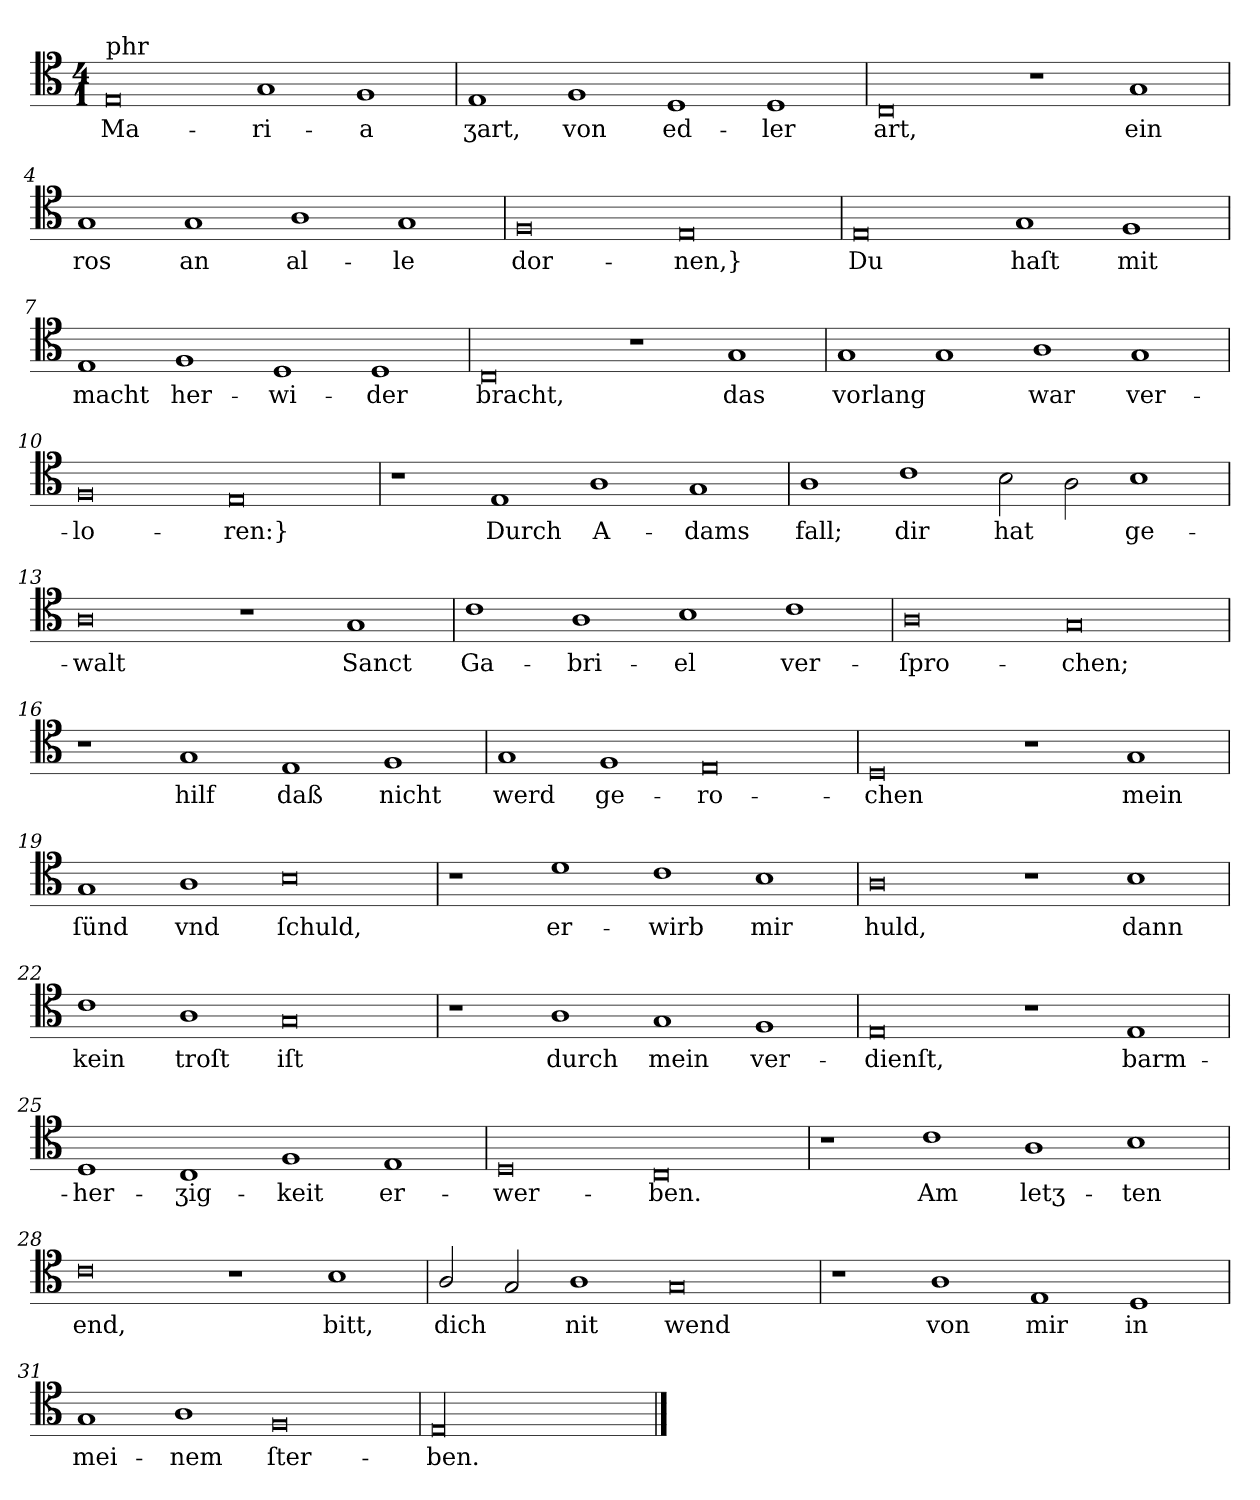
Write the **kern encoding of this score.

**kern	**text
*part1	*part1
*staff1	*staff1
*clefC4	*
*k[]	*
*E:phr	*
*M4/1	*
=1	=1
!LO:TX:a:t=phr	!
0E	Ma-
1G	-ri-
1F	-a
=2	=2
1E	ʒart,
1F	von
1D	ed-
1D	-ler
=3	=3
0C	art,
1r	.
1G	ein
=4	=4
1G	ros
1G	an
1A	al-
1G	-le
=5	=5
0F	dor-
0E	-nen,}
=6	=6
0E	Du
1G	haſt
1F	mit
=7	=7
1E	macht
1F	her-
1D	-wi-
1D	-der
=8	=8
0C	bracht,
1r	.
1G	das
=9	=9
1G	vorlang
1G	.
1A	war
1G	ver-
=10	=10
0F	-lo-
0E	-ren:}
=11	=11
1r	.
1E	Durch
1A	A-
1G	-dams
=12	=12
1A	fall;
1c	dir
2B	hat
2A	.
1B	ge-
=13	=13
0A	-walt
1r	.
1G	Sanct
=14	=14
1c	Ga-
1A	-bri-
1B	-el
1c	ver-
=15	=15
0A	-ſpro-
0G	-chen;
=16	=16
1r	.
1G	hilf
1E	daß
1F	nicht
=17	=17
1G	werd
1F	ge-
0E	-ro-
=18	=18
0D	-chen
1r	.
1G	mein
=19	=19
1G	ſünd
1A	vnd
0B	ſchuld,
=20	=20
1r	.
1d	er-
1c	-wirb
1B	mir
=21	=21
0A	huld,
1r	.
1B	dann
=22	=22
1c	kein
1A	troſt
0G	iſt
=23	=23
1r	.
1A	durch
1G	mein
1F	ver-
=24	=24
0E	-dienſt,
1r	.
1E	barm-
=25	=25
1D	-her-
1C	-ʒig-
1F	-keit
1E	er-
=26	=26
0D	-wer-
0C	-ben.
=27	=27
1r	.
1c	Am
1A	letʒ-
1B	-ten
=28	=28
0c	end,
1r	.
1B	bitt,
=29	=29
2A/	dich
2G	.
1A	nit
0G	wend
=30	=30
1r	.
1A	von
1E	mir
1D	in
=31	=31
1G	mei-
1A	-nem
0F	ſter-
=32	=32
00E/	-ben.
==	==
*-	*-
